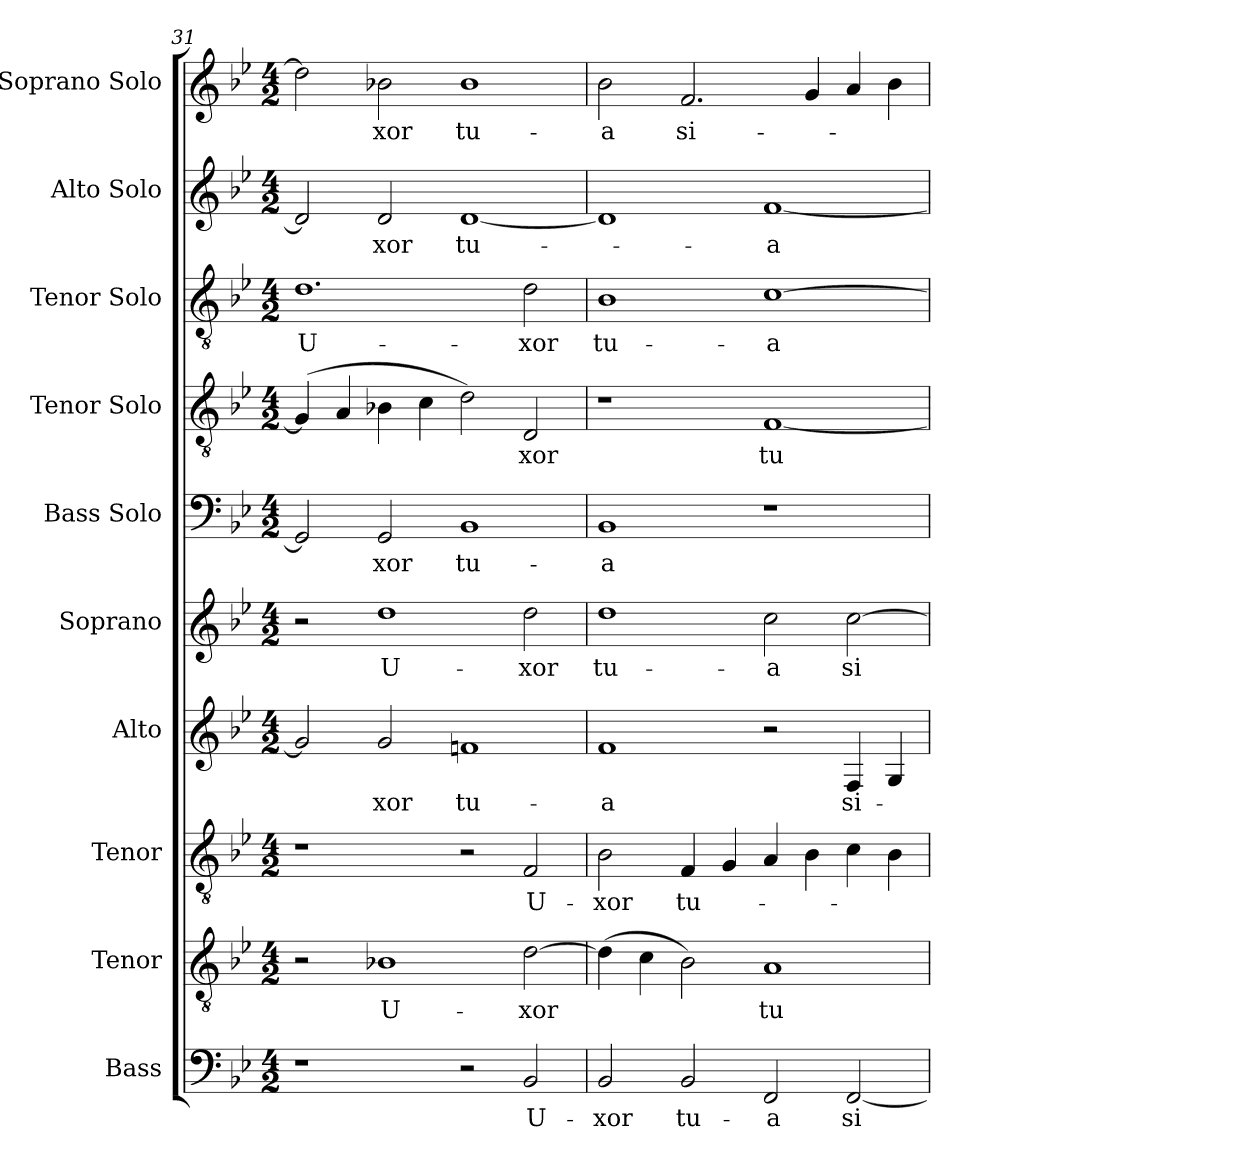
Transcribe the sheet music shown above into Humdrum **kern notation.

**kern	**text	**kern	**text	**kern	**text	**kern	**text	**kern	**text	**kern	**text	**kern	**text	**kern	**text	**kern	**text	**kern	**text
*part10	*part10	*part9	*part9	*part8	*part8	*part7	*part7	*part6	*part6	*part5	*part5	*part4	*part4	*part3	*part3	*part2	*part2	*part1	*part1
*staff10	*staff10	*staff9	*staff9	*staff8	*staff8	*staff7	*staff7	*staff6	*staff6	*staff5	*staff5	*staff4	*staff4	*staff3	*staff3	*staff2	*staff2	*staff1	*staff1
*I"Bass	*	*I"Tenor	*	*I"Tenor	*	*I"Alto	*	*I"Soprano	*	*I"Bass Solo	*	*I"Tenor Solo	*	*I"Tenor Solo	*	*I"Alto Solo	*	*I"Soprano Solo	*
*I'B.	*	*I'T.	*	*I'T.	*	*I'A.	*	*I'S.	*	*I'B.	*	*I'T.	*	*I'T.	*	*I'A.	*	*I'S.	*
*clefF4	*	*clefGv2	*	*clefGv2	*	*clefG2	*	*clefG2	*	*clefF4	*	*clefGv2	*	*clefGv2	*	*clefG2	*	*clefG2	*
*	*	*ITrd7c12	*	*ITrd7c12	*	*	*	*	*	*	*	*ITrd7c12	*	*ITrd7c12	*	*	*	*	*
*k[b-e-]	*	*k[b-e-]	*	*k[b-e-]	*	*k[b-e-]	*	*k[b-e-]	*	*k[b-e-]	*	*k[b-e-]	*	*k[b-e-]	*	*k[b-e-]	*	*k[b-e-]	*
*B-:	*	*B-:	*	*B-:	*	*B-:	*	*B-:	*	*B-:	*	*B-:	*	*B-:	*	*B-:	*	*B-:	*
*M4/2	*	*M4/2	*	*M4/2	*	*M4/2	*	*M4/2	*	*M4/2	*	*M4/2	*	*M4/2	*	*M4/2	*	*M4/2	*
=31	=31	=31	=31	=31	=31	=31	=31	=31	=31	=31	=31	=31	=31	=31	=31	=31	=31	=31	=31
!	!	!	!	!	!	!	!	!	!	!	!	!	!	!	!LO:LY:b:color=#000000	!	!	!	!
1r	.	2r	.	1r	.	2gi/]	.	2r	.	2GGi/]	.	(4GGi/]	.	1.Di	U-	2di/]	.	2ddi\]	.
.	.	.	.	.	.	.	.	.	.	.	.	4AAi/	.	.	.	.	.	.	.
!	!	!	!LO:LY:b:color=#000000	!	!	!	!	!	!	!	!	!	!	!	!	!	!	!	!
!	!	!	!	!	!	!	!LO:LY:b:color=#000000	!	!	!	!	!	!	!	!	!	!	!	!
!	!	!	!	!	!	!	!	!	!LO:LY:b:color=#000000	!	!	!	!	!	!	!	!	!	!
!	!	!	!	!	!	!	!	!	!	!	!LO:LY:b:color=#000000	!	!	!	!	!	!	!	!
!	!	!	!	!	!	!	!	!	!	!	!	!	!	!	!	!	!LO:LY:b:color=#000000	!	!
!	!	!	!	!	!	!	!	!	!	!	!	!	!	!	!	!	!	!	!LO:LY:b:color=#000000
.	.	1BB-Xi	U-	.	.	2gi/	-xor	1ddi	U-	2GGi/	-xor	4BB-Xi\	.	.	.	2di/	-xor	2b-Xi\	-xor
.	.	.	.	.	.	.	.	.	.	.	.	4Ci\	.	.	.	.	.	.	.
!	!	!	!	!	!	!	!LO:LY:b:color=#000000	!	!	!	!	!	!	!	!	!	!	!	!
!	!	!	!	!	!	!	!	!	!	!	!LO:LY:b:color=#000000	!	!	!	!	!	!	!	!
!	!	!	!	!	!	!	!	!	!	!	!	!	!	!	!	!	!LO:LY:b:color=#000000	!	!
!	!	!	!	!	!	!	!	!	!	!	!	!	!	!	!	!	!	!	!LO:LY:b:color=#000000
2r	.	.	.	2r	.	1fni	tu-	.	.	1BB-i	tu-	2Di\)	.	.	.	[1di	tu-	1b-i	tu-
!	!LO:LY:b:color=#000000	!	!	!	!	!	!	!	!	!	!	!	!	!	!	!	!	!	!
!	!	!	!LO:LY:b:color=#000000	!	!	!	!	!	!	!	!	!	!	!	!	!	!	!	!
!	!	!	!	!	!LO:LY:b:color=#000000	!	!	!	!	!	!	!	!	!	!	!	!	!	!
!	!	!	!	!	!	!	!	!	!LO:LY:b:color=#000000	!	!	!	!	!	!	!	!	!	!
!	!	!	!	!	!	!	!	!	!	!	!	!	!LO:LY:b:color=#000000	!	!	!	!	!	!
!	!	!	!	!	!	!	!	!	!	!	!	!	!	!	!LO:LY:b:color=#000000	!	!	!	!
2BB-i/	U-	[2Di\	-xor	2FFi/	U-	.	.	2ddi\	-xor	.	.	2DDi/	-xor	2Di\	-xor	.	.	.	.
=32	=32	=32	=32	=32	=32	=32	=32	=32	=32	=32	=32	=32	=32	=32	=32	=32	=32	=32	=32
!	!LO:LY:b:color=#000000	!	!	!	!	!	!	!	!	!	!	!	!	!	!	!	!	!	!
!	!	!	!	!	!LO:LY:b:color=#000000	!	!	!	!	!	!	!	!	!	!	!	!	!	!
!	!	!	!	!	!	!	!LO:LY:b:color=#000000	!	!	!	!	!	!	!	!	!	!	!	!
!	!	!	!	!	!	!	!	!	!LO:LY:b:color=#000000	!	!	!	!	!	!	!	!	!	!
!	!	!	!	!	!	!	!	!	!	!	!LO:LY:b:color=#000000	!	!	!	!	!	!	!	!
!	!	!	!	!	!	!	!	!	!	!	!	!	!	!	!LO:LY:b:color=#000000	!	!	!	!
!	!	!	!	!	!	!	!	!	!	!	!	!	!	!	!	!	!	!	!LO:LY:b:color=#000000
2BB-i/	-xor	(4Di\]	.	2BB-i\	-xor	1fi	-a	1ddi	tu-	1BB-i	-a	1r	.	1BB-i	tu-	1di]	.	2b-i\	-a
.	.	4Ci\	.	.	.	.	.	.	.	.	.	.	.	.	.	.	.	.	.
!	!LO:LY:b:color=#000000	!	!	!	!	!	!	!	!	!	!	!	!	!	!	!	!	!	!
!	!	!	!	!	!LO:LY:b:color=#000000	!	!	!	!	!	!	!	!	!	!	!	!	!	!
!	!	!	!	!	!	!	!	!	!	!	!	!	!	!	!	!	!	!	!LO:LY:b:color=#000000
2BB-i/	tu-	2BB-i\)	.	4FFi/	tu-	.	.	.	.	.	.	.	.	.	.	.	.	2.fi/	si-
.	.	.	.	4GGi/	.	.	.	.	.	.	.	.	.	.	.	.	.	.	.
!	!LO:LY:b:color=#000000	!	!	!	!	!	!	!	!	!	!	!	!	!	!	!	!	!	!
!	!	!	!LO:LY:b:color=#000000	!	!	!	!	!	!	!	!	!	!	!	!	!	!	!	!
!	!	!	!	!	!	!	!	!	!LO:LY:b:color=#000000	!	!	!	!	!	!	!	!	!	!
!	!	!	!	!	!	!	!	!	!	!	!	!	!LO:LY:b:color=#000000	!	!	!	!	!	!
!	!	!	!	!	!	!	!	!	!	!	!	!	!	!	!LO:LY:b:color=#000000	!	!	!	!
!	!	!	!	!	!	!	!	!	!	!	!	!	!	!	!	!	!LO:LY:b:color=#000000	!	!
2FFi/	-a	1AAi	tu-	4AAi/	.	2r	.	2cci\	-a	1r	.	[1FFi	tu-	[1Ci	-a	[1fi	-a	.	.
.	.	.	.	4BB-i\	.	.	.	.	.	.	.	.	.	.	.	.	.	4gi/	.
!	!LO:LY:b:color=#000000	!	!	!	!	!	!	!	!	!	!	!	!	!	!	!	!	!	!
!	!	!	!	!	!	!	!LO:LY:b:color=#000000	!	!	!	!	!	!	!	!	!	!	!	!
!	!	!	!	!	!	!	!	!	!LO:LY:b:color=#000000	!	!	!	!	!	!	!	!	!	!
[2FFi/	si-	.	.	4Ci\	.	4Fi/	si-	[2cci\	si-	.	.	.	.	.	.	.	.	4ai/	.
.	.	.	.	4BB-i\	.	4Gi/	.	.	.	.	.	.	.	.	.	.	.	4b-i\	.
=	=	=	=	=	=	=	=	=	=	=	=	=	=	=	=	=	=	=	=
*-	*-	*-	*-	*-	*-	*-	*-	*-	*-	*-	*-	*-	*-	*-	*-	*-	*-	*-	*-
